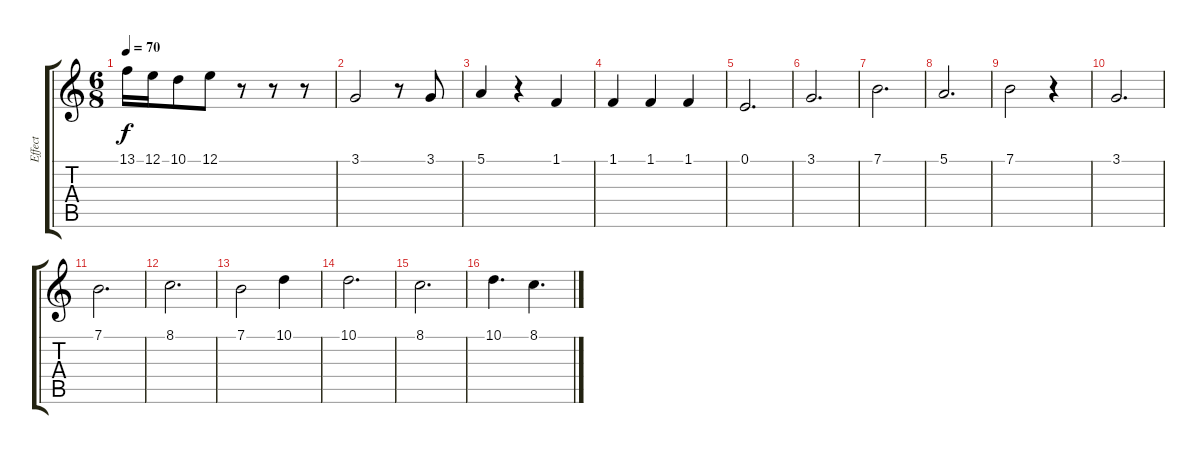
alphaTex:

\track ("Effect" "Effect") {instrument tremolostrings}
\staff {score tabs}
\tuning (E4 B3 G3 D3 A2 E2) {hide}
\ts (6 8)
\tempo 70
\clef g2
\ks c
13.1.16{dy f} 12.1.16 10.1.8 12.1.8 r.8 r.8 r.8{volume 0} |
3.1.2{volume 11} r.8 3.1.8 |
5.1.4 r.4 1.1.4 |
1.1.4 1.1.4 1.1.4 |
0.1.2{d volume 0} |
3.1.2{d volume 10} |
7.1.2{d} |
5.1.2{d} |
7.1.2 r.4 |
3.1.2{d} |
7.1.2{d} |
8.1.2{d} |
7.1.2 10.1.4 |
10.1.2{d} |
8.1.2{d} |
10.1.4{d} 8.1.4{d}
